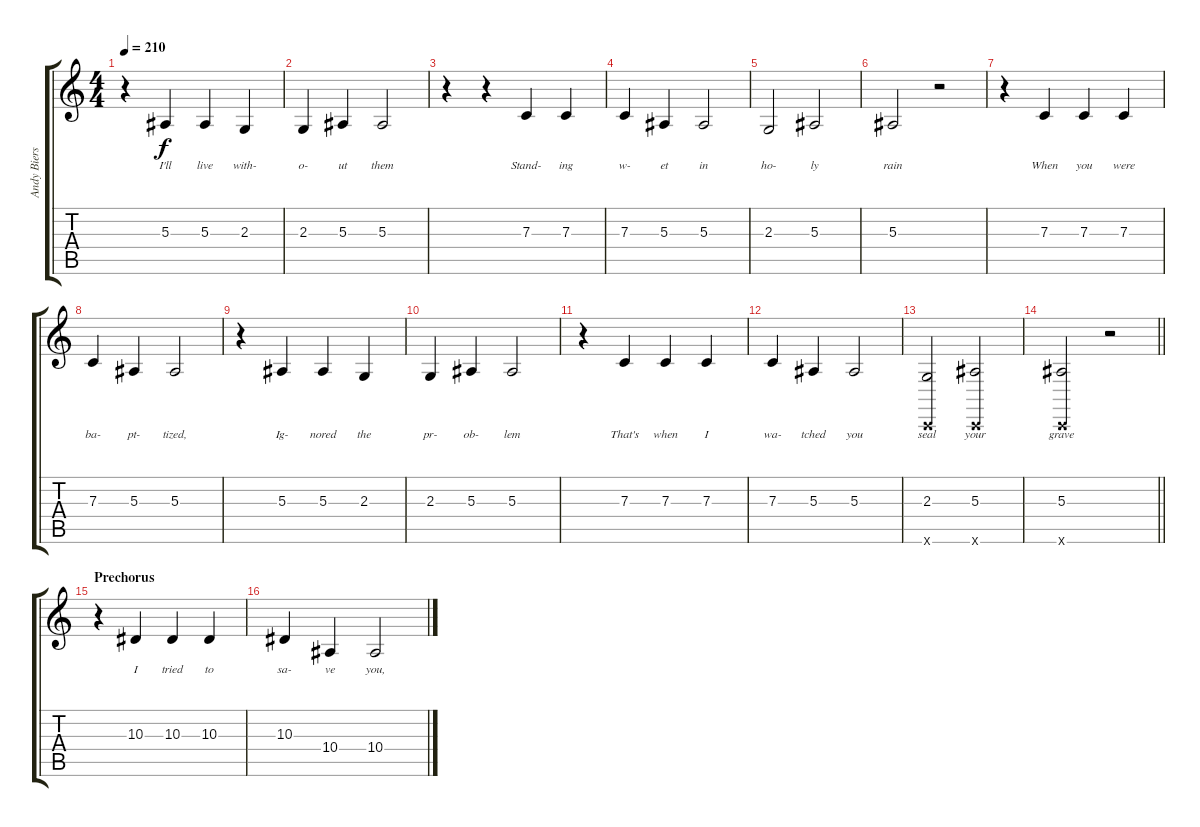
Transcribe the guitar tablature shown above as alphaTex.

\track ("Andy Biersack" "Andy Biers") {instrument tenorsax}
\staff {score tabs}
\tuning (D4 A3 F3 C3 G2 C2) {hide}
\ts (4 4)
\tempo 210
\clef g2
\ks c
r.4{dy f} 5.3.4{lyrics (0 "I'll") lyrics (1 "") lyrics (2 "") lyrics (3 "") lyrics (4 "")} 5.3.4{lyrics (0 "live") lyrics (1 "") lyrics (2 "") lyrics (3 "") lyrics (4 "")} 2.3.4{lyrics (0 "with-") lyrics (1 "") lyrics (2 "") lyrics (3 "") lyrics (4 "")} |
2.3.4{lyrics (0 "o-") lyrics (1 "") lyrics (2 "") lyrics (3 "") lyrics (4 "")} 5.3.4{lyrics (0 "ut") lyrics (1 "") lyrics (2 "") lyrics (3 "") lyrics (4 "")} 5.3.2{lyrics (0 "them") lyrics (1 "") lyrics (2 "") lyrics (3 "") lyrics (4 "")} |
r.4 r.4 7.3.4{lyrics (0 "Stand-") lyrics (1 "") lyrics (2 "") lyrics (3 "") lyrics (4 "")} 7.3.4{lyrics (0 "ing") lyrics (1 "") lyrics (2 "") lyrics (3 "") lyrics (4 "")} |
7.3.4{lyrics (0 "w-") lyrics (1 "") lyrics (2 "") lyrics (3 "") lyrics (4 "")} 5.3.4{lyrics (0 "et") lyrics (1 "") lyrics (2 "") lyrics (3 "") lyrics (4 "")} 5.3.2{lyrics (0 "in") lyrics (1 "") lyrics (2 "") lyrics (3 "") lyrics (4 "")} |
2.3.2{lyrics (0 "ho-") lyrics (1 "") lyrics (2 "") lyrics (3 "") lyrics (4 "")} 5.3.2{lyrics (0 "ly") lyrics (1 "") lyrics (2 "") lyrics (3 "") lyrics (4 "")} |
5.3.2{lyrics (0 "rain") lyrics (1 "") lyrics (2 "") lyrics (3 "") lyrics (4 "")} r.2 |
r.4 7.3.4{lyrics (0 "When") lyrics (1 "") lyrics (2 "") lyrics (3 "") lyrics (4 "")} 7.3.4{lyrics (0 "you") lyrics (1 "") lyrics (2 "") lyrics (3 "") lyrics (4 "")} 7.3.4{lyrics (0 "were") lyrics (1 "") lyrics (2 "") lyrics (3 "") lyrics (4 "")} |
7.3.4{lyrics (0 "ba-") lyrics (1 "") lyrics (2 "") lyrics (3 "") lyrics (4 "")} 5.3.4{lyrics (0 "pt-") lyrics (1 "") lyrics (2 "") lyrics (3 "") lyrics (4 "")} 5.3.2{lyrics (0 "tized,") lyrics (1 "") lyrics (2 "") lyrics (3 "") lyrics (4 "")} |
r.4 5.3.4{lyrics (0 "Ig-") lyrics (1 "") lyrics (2 "") lyrics (3 "") lyrics (4 "")} 5.3.4{lyrics (0 "nored") lyrics (1 "") lyrics (2 "") lyrics (3 "") lyrics (4 "")} 2.3.4{lyrics (0 "the") lyrics (1 "") lyrics (2 "") lyrics (3 "") lyrics (4 "")} |
2.3.4{lyrics (0 "pr-") lyrics (1 "") lyrics (2 "") lyrics (3 "") lyrics (4 "")} 5.3.4{lyrics (0 "ob-") lyrics (1 "") lyrics (2 "") lyrics (3 "") lyrics (4 "")} 5.3.2{lyrics (0 "lem") lyrics (1 "") lyrics (2 "") lyrics (3 "") lyrics (4 "")} |
r.4 7.3.4{lyrics (0 "That's") lyrics (1 "") lyrics (2 "") lyrics (3 "") lyrics (4 "")} 7.3.4{lyrics (0 "when") lyrics (1 "") lyrics (2 "") lyrics (3 "") lyrics (4 "")} 7.3.4{lyrics (0 "I") lyrics (1 "") lyrics (2 "") lyrics (3 "") lyrics (4 "")} |
7.3.4{lyrics (0 "wa-") lyrics (1 "") lyrics (2 "") lyrics (3 "") lyrics (4 "")} 5.3.4{lyrics (0 "tched") lyrics (1 "") lyrics (2 "") lyrics (3 "") lyrics (4 "")} 5.3.2{lyrics (0 "you") lyrics (1 "") lyrics (2 "") lyrics (3 "") lyrics (4 "")} |
(2.3 0.6{x}).2{lyrics (0 "seal") lyrics (1 "") lyrics (2 "") lyrics (3 "") lyrics (4 "")} (5.3 0.6{x}).2{lyrics (0 "your") lyrics (1 "") lyrics (2 "") lyrics (3 "") lyrics (4 "")} |
\barLineRight lightlight
(5.3 0.6{x}).2{lyrics (0 "grave") lyrics (1 "") lyrics (2 "") lyrics (3 "") lyrics (4 "")} r.2 |
\section ("" "Prechorus")
r.4 10.3.4{lyrics (0 "I") lyrics (1 "") lyrics (2 "") lyrics (3 "") lyrics (4 "")} 10.3.4{lyrics (0 "tried") lyrics (1 "") lyrics (2 "") lyrics (3 "") lyrics (4 "")} 10.3.4{lyrics (0 "to") lyrics (1 "") lyrics (2 "") lyrics (3 "") lyrics (4 "")} |
10.3.4{lyrics (0 "sa-") lyrics (1 "") lyrics (2 "") lyrics (3 "") lyrics (4 "")} 10.4.4{lyrics (0 "ve") lyrics (1 "") lyrics (2 "") lyrics (3 "") lyrics (4 "")} 10.4.2{lyrics (0 "you,") lyrics (1 "") lyrics (2 "") lyrics (3 "") lyrics (4 "")}
